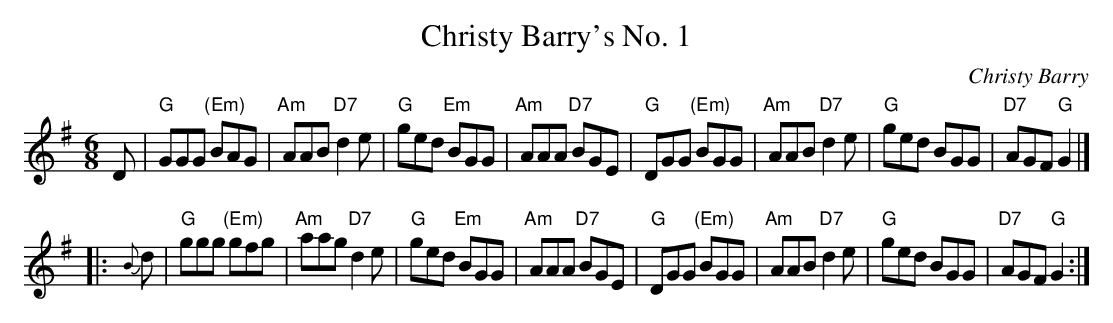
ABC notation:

X:1
T: Christy Barry's No. 1
C: Christy Barry
M: 6/8
L: 1/8
K: G
D \
| "G"GGG "(Em)"BAG | "Am"AAB "D7"d2e | "G"ged "Em"BGG | "Am"AAA "D7"BGE \
| "G"DGG "(Em)"BGG | "Am"AAB "D7"d2e | "G"ged     BGG | "D7"AGF  "G"G2 |]
|: {B}d \
| "G"ggg "(Em)"gfg | "Am"aag "D7"d2e | "G"ged "Em"BGG | "Am"AAA "D7"BGE \
| "G"DGG "(Em)"BGG | "Am"AAB "D7"d2e | "G"ged     BGG | "D7"AGF  "G"G2 :|
